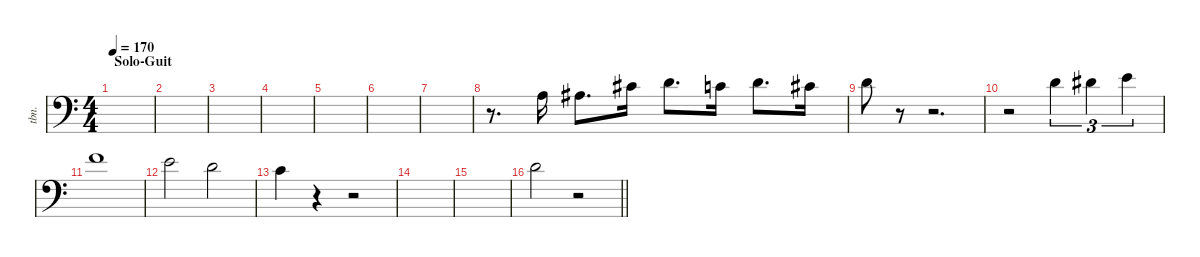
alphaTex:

\defaultSystemsLayout 4
\hideDynamics
\useSystemSignSeparator
\otherSystemsTrackNameOrientation horizontal
\extendBarLines
\track ("Trombón" "tbn.") {instrument trombone}
\staff {score}
\tuning (E4 B3 G3 D3 A2 E2)
\ts (4 4)
\section ("" "Solo-Guit")
\tempo 170
\clef f4
\ks c
|
|
|
|
|
|
|
r.8{d beam Down} 2.3.16{beam Down} 3.3{acc #}.8{d beam Down} 2.2{acc #}.16{dy mf beam Down} 3.2.8{d beam Down} 1.2.16{beam Down} 3.2.8{d beam Down} 2.2{acc #}.16{beam Down} |
3.2.8{beam Down} r.8{beam Down} r.2{d beam Down} |
r.2{beam Down} 3.2.4{tu (3 2) dy f beam Down} 4.2{acc #}.4{tu (3 2) beam Down} 5.2.4{tu (3 2) beam Down} |
6.2.1{beam Down} |
5.2.2{beam Down} 3.2.2{beam Down} |
1.2.4{beam Down} r.4{beam Down} r.2{beam Down} |
|
|
\barLineRight lightlight
3.2.2{beam Down} r.2{beam Down}
